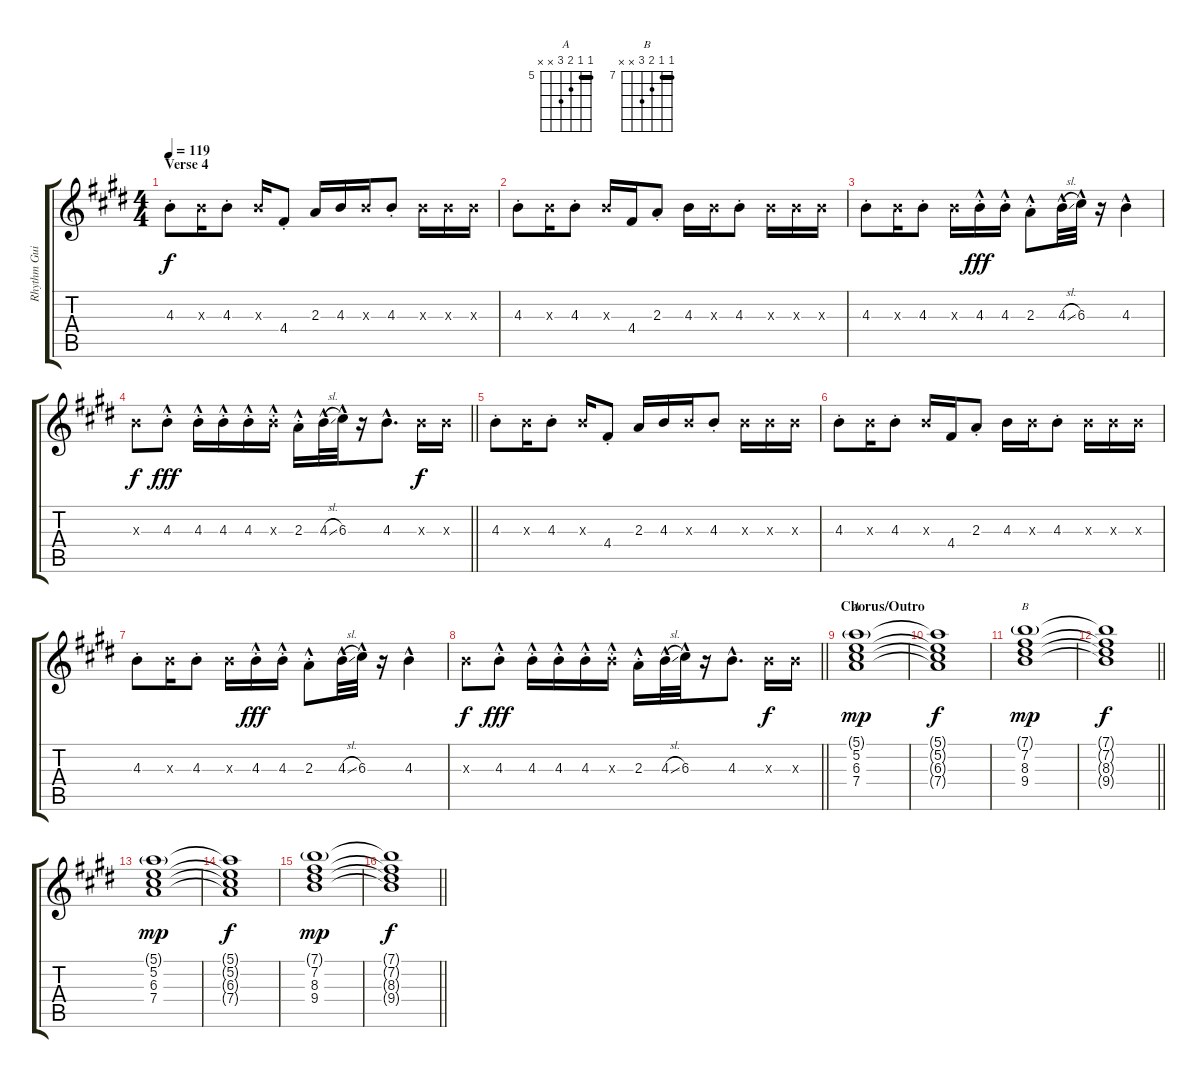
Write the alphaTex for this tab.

\track ("Rhythm Guitar" "Rhythm Gui") {instrument electricguitarmuted}
\staff {score tabs}
\tuning (E4 B3 G3 D3 A2 E2) {hide}
\chord ("A" 5 5 6 7 x x) {firstfret 5 barre 5}
\chord ("B" 7 7 8 9 x x) {firstfret 7 barre 7}
\ts (4 4)
\section ("" "Verse 4")
\tempo 119
\clef g2
\ks e
4.3{st}.8{dy f} 4.3{x}.16 4.3{st}.8 4.3{x}.16 4.4{st}.8 2.3.16 4.3.16 4.3{x}.16 4.3{st}.8 4.3{x}.16 4.3{x}.16 4.3{x}.16 |
4.3{st}.8 4.3{x}.16 4.3{st}.8 4.3{x}.16 4.4.16 2.3{st}.8 4.3.16 4.3{x}.16 4.3{st}.8 4.3{x}.16 4.3{x}.16 4.3{x}.16 |
4.3{st}.8 4.3{x}.16 4.3{st}.8 4.3{x}.16 4.3{hac st}.16{dy fff} 4.3{hac st}.16 2.3{hac st}.8 4.3{sl hac}.32 6.3{hac}.32 r.16 4.3{hac}.4 |
\barLineRight lightlight
4.3{x}.8{dy f} 4.3{hac st}.8{dy fff} 4.3{hac st}.16 4.3{hac st}.16 4.3{hac st}.16 4.3{hac st x}.16 2.3{hac st}.16 4.3{sl hac}.32 6.3{hac}.32 r.16 4.3{hac}.8{d} 4.3{x}.16{dy f} 4.3{x}.16 |
4.3{st}.8 4.3{x}.16 4.3{st}.8 4.3{x}.16 4.4{st}.8 2.3.16 4.3.16 4.3{x}.16 4.3{st}.8 4.3{x}.16 4.3{x}.16 4.3{x}.16 |
4.3{st}.8 4.3{x}.16 4.3{st}.8 4.3{x}.16 4.4.16 2.3{st}.8 4.3.16 4.3{x}.16 4.3{st}.8 4.3{x}.16 4.3{x}.16 4.3{x}.16 |
4.3{st}.8 4.3{x}.16 4.3{st}.8 4.3{x}.16 4.3{hac st}.16{dy fff} 4.3{hac st}.16 2.3{hac st}.8 4.3{sl hac}.32 6.3{hac}.32 r.16 4.3{hac}.4 |
\barLineRight lightlight
4.3{x}.8{dy f} 4.3{hac st}.8{dy fff} 4.3{hac st}.16 4.3{hac st}.16 4.3{hac st}.16 4.3{hac st x}.16 2.3{hac st}.16 4.3{sl hac}.32 6.3{hac}.32 r.16 4.3{hac}.8{d} 4.3{x}.16{dy f} 4.3{x}.16 |
\section ("" "Chorus/Outro")
(5.1{g} 5.2 6.3 7.4).1{ch "A" dy mp} |
(5.1{t} 5.2{t} 6.3{t} 7.4{t}).1{dy f} |
(7.1{g} 7.2 8.3 9.4).1{ch "B" dy mp} |
\barLineRight lightlight
(7.1{t} 7.2{t} 8.3{t} 9.4{t}).1{dy f} |
(5.1{g} 5.2 6.3 7.4).1{dy mp} |
(5.1{t} 5.2{t} 6.3{t} 7.4{t}).1{dy f} |
(7.1{g} 7.2 8.3 9.4).1{dy mp} |
\barLineRight lightlight
(7.1{t} 7.2{t} 8.3{t} 9.4{t}).1{dy f}
